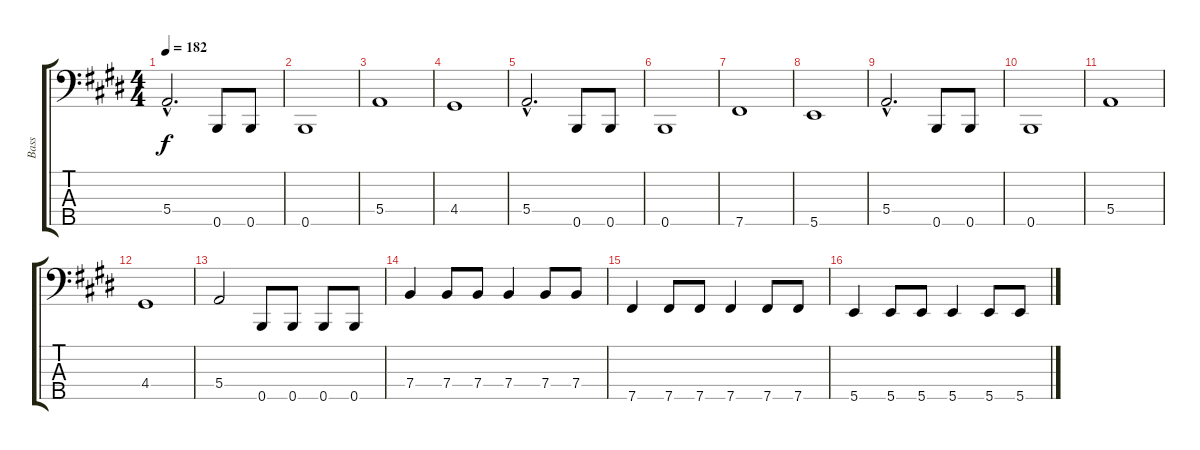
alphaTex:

\track ("Bass" "Bass") {instrument electricbasspick}
\staff {score tabs}
\tuning (G2 D2 A1 E1 B0) {hide}
\ts (4 4)
\tempo 182
\clef f4
\ks c#minor
5.4{hac}.2{d dy f} 0.5.8 0.5.8 |
0.5.1 |
5.4.1 |
4.4.1 |
5.4{hac}.2{d} 0.5.8 0.5.8 |
0.5.1 |
7.5.1 |
5.5.1 |
5.4{hac}.2{d} 0.5.8 0.5.8 |
0.5.1 |
5.4.1 |
4.4.1 |
5.4.2 0.5.8 0.5.8 0.5.8 0.5.8 |
7.4.4 7.4.8 7.4.8 7.4.4 7.4.8 7.4.8 |
7.5.4 7.5.8 7.5.8 7.5.4 7.5.8 7.5.8 |
5.5.4 5.5.8 5.5.8 5.5.4 5.5.8 5.5.8
